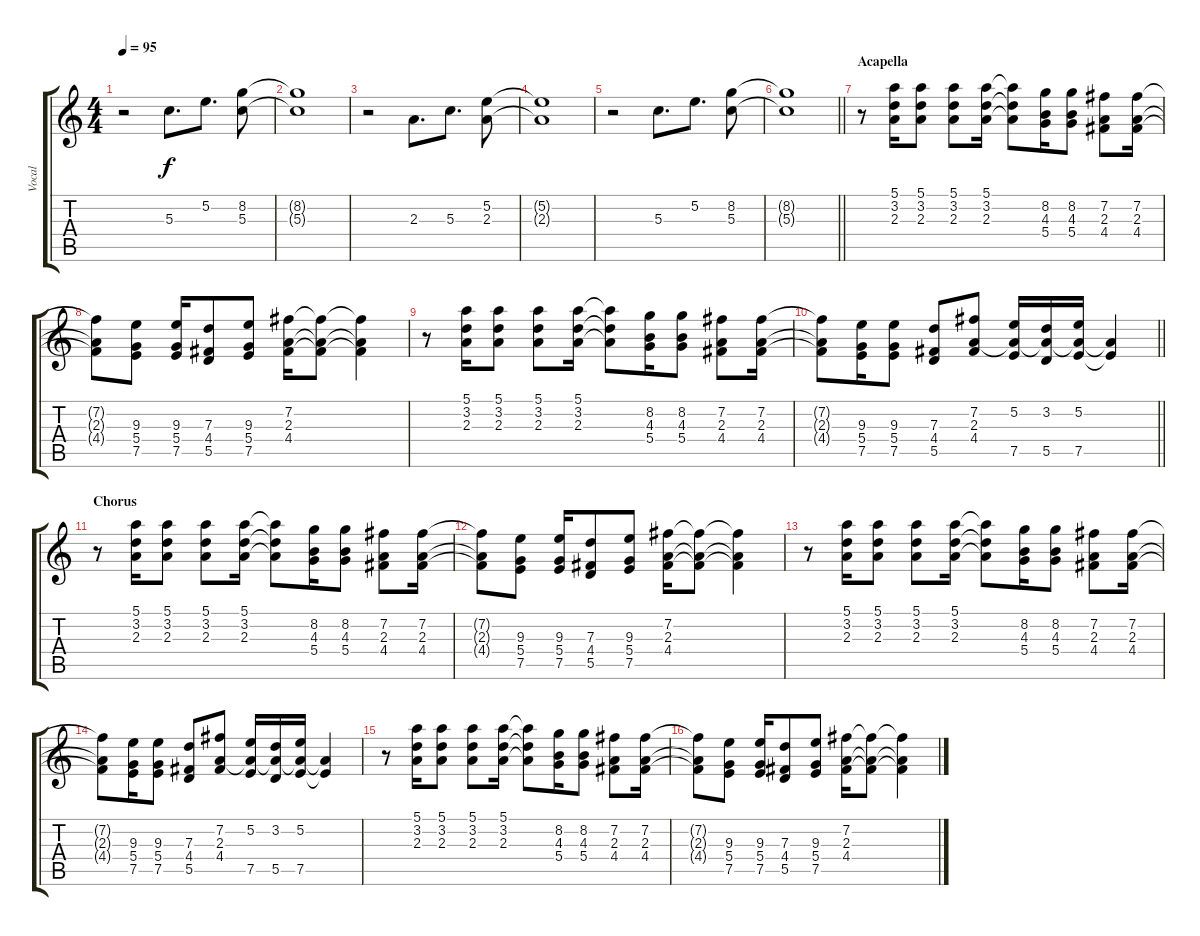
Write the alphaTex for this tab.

\track ("Vocal" "Vocal") {instrument choiraahs}
\staff {score tabs}
\tuning (E5 B4 G4 D4 A3 E3) {hide}
\ts (4 4)
\tempo 95
\clef g2
\ks c
r.2{dy f} 5.3.8{d} 5.2.8{d} (8.2 5.3).8 |
(8.2{t} 5.3{t}).1 |
r.2 2.3.8{d} 5.3.8{d} (5.2 2.3).8 |
(5.2{t} 2.3{t}).1 |
r.2 5.3.8{d} 5.2.8{d} (8.2 5.3).8 |
\barLineRight lightlight
(8.2{t} 5.3{t}).1 |
\section ("" "Acapella")
r.8 (5.1 3.2 2.3).16 (5.1 3.2 2.3).8 (5.1 3.2 2.3).8 (5.1 3.2 2.3).16 (5.1{t} 3.2{t} 2.3{t}).8 (8.2 4.3 5.4).16 (8.2 4.3 5.4).8 (7.2 2.3 4.4).8 (7.2 2.3 4.4).16 |
(7.2{t} 2.3{t} 4.4{t}).8 (9.3 5.4 7.5).8 (9.3 5.4 7.5).16 (7.3 4.4 5.5).8 (9.3 5.4 7.5).8 (7.2 2.3 4.4).16 (7.2{t} 2.3{t} 4.4{t}).8 (7.2{t} 2.3{t} 4.4{t}).4 |
r.8 (5.1 3.2 2.3).16 (5.1 3.2 2.3).8 (5.1 3.2 2.3).8 (5.1 3.2 2.3).16 (5.1{t} 3.2{t} 2.3{t}).8 (8.2 4.3 5.4).16 (8.2 4.3 5.4).8 (7.2 2.3 4.4).8 (7.2 2.3 4.4).16 |
\barLineRight lightlight
(7.2{t} 2.3{t} 4.4{t}).8 (9.3 5.4 7.5).16 (9.3 5.4 7.5).8 (7.3 4.4 5.5).8 (7.2 2.3 4.4).8 (5.2 2.3{t} 7.5).16 (3.2 2.3{t} 5.5).16 (5.2 2.3{t} 7.5).16 (2.3{t} 7.5{t}).4 |
\section ("" "Chorus")
r.8 (5.1 3.2 2.3).16 (5.1 3.2 2.3).8 (5.1 3.2 2.3).8 (5.1 3.2 2.3).16 (5.1{t} 3.2{t} 2.3{t}).8 (8.2 4.3 5.4).16 (8.2 4.3 5.4).8 (7.2 2.3 4.4).8 (7.2 2.3 4.4).16 |
(7.2{t} 2.3{t} 4.4{t}).8 (9.3 5.4 7.5).8 (9.3 5.4 7.5).16 (7.3 4.4 5.5).8 (9.3 5.4 7.5).8 (7.2 2.3 4.4).16 (7.2{t} 2.3{t} 4.4{t}).8 (7.2{t} 2.3{t} 4.4{t}).4 |
r.8 (5.1 3.2 2.3).16 (5.1 3.2 2.3).8 (5.1 3.2 2.3).8 (5.1 3.2 2.3).16 (5.1{t} 3.2{t} 2.3{t}).8 (8.2 4.3 5.4).16 (8.2 4.3 5.4).8 (7.2 2.3 4.4).8 (7.2 2.3 4.4).16 |
(7.2{t} 2.3{t} 4.4{t}).8 (9.3 5.4 7.5).16 (9.3 5.4 7.5).8 (7.3 4.4 5.5).8 (7.2 2.3 4.4).8 (5.2 2.3{t} 7.5).16 (3.2 2.3{t} 5.5).16 (5.2 2.3{t} 7.5).16 (2.3{t} 7.5{t}).4 |
r.8 (5.1 3.2 2.3).16 (5.1 3.2 2.3).8 (5.1 3.2 2.3).8 (5.1 3.2 2.3).16 (5.1{t} 3.2{t} 2.3{t}).8 (8.2 4.3 5.4).16 (8.2 4.3 5.4).8 (7.2 2.3 4.4).8 (7.2 2.3 4.4).16 |
(7.2{t} 2.3{t} 4.4{t}).8 (9.3 5.4 7.5).8 (9.3 5.4 7.5).16 (7.3 4.4 5.5).8 (9.3 5.4 7.5).8 (7.2 2.3 4.4).16 (7.2{t} 2.3{t} 4.4{t}).8 (7.2{t} 2.3{t} 4.4{t}).4
